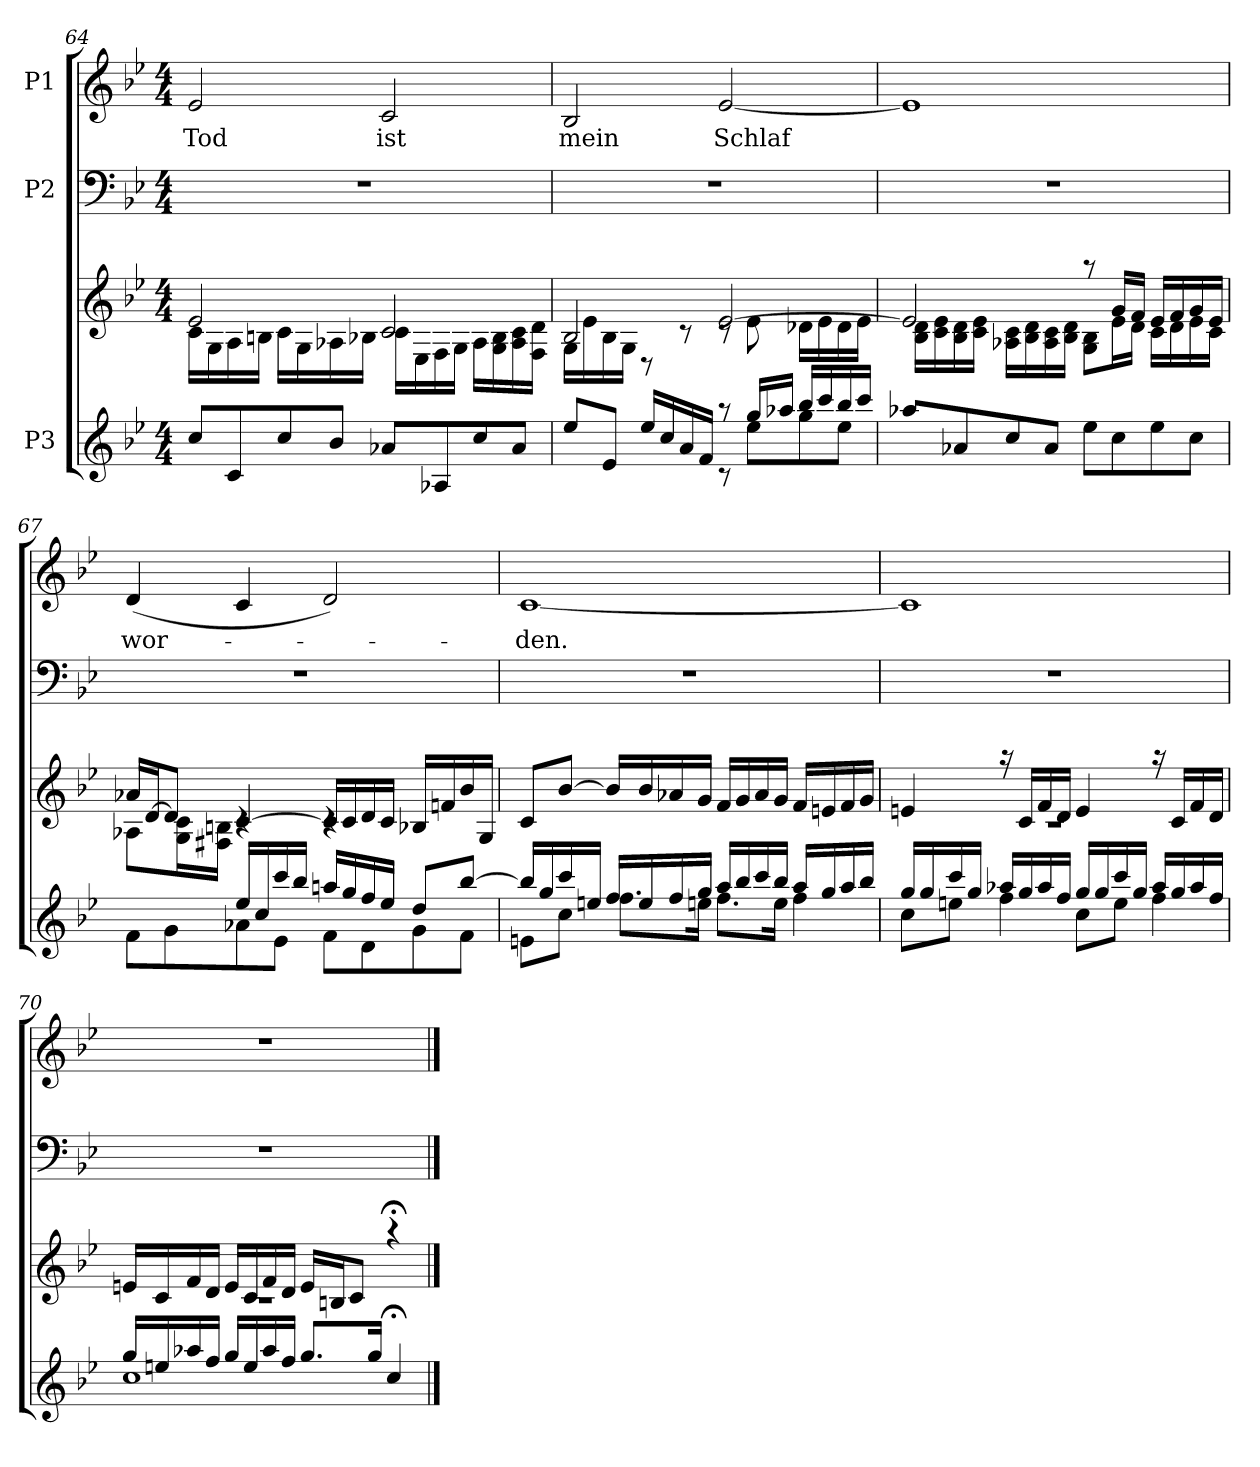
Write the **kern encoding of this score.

**kern	**kern	**kern	**kern	**text
*part3	*part3	*part2	*part1	*part1
*staff4	*staff3	*staff2	*staff1	*staff1
*I"P3	*	*I"P2	*I"P1	*
*clefG2	*clefG2	*clefF4	*clefG2	*
*k[b-e-]	*k[b-e-]	*k[b-e-]	*k[b-e-]	*
*B-:	*B-:	*B-:	*B-:	*
*M4/4	*M4/4	*M4/4	*M4/4	*
=64	=64	=64	=64	=64
*^	*^	*	*	*
!	!	!	!	!	!	!LO:LY:b
1ryy	8cc/L	2e-/	16c\LL	1r	2e-/	Tod
.	.	.	16G\	.	.	.
.	8c/	.	16A\	.	.	.
.	.	.	16Bn\JJ	.	.	.
.	8cc/	.	16c\LL	.	.	.
.	.	.	16G\	.	.	.
.	8b-/J	.	16A-X\	.	.	.
.	.	.	16B-X\JJ	.	.	.
!	!	!	!	!	!	!LO:LY:b
.	8a-X/L	2c/	16c\LL	.	2c/	ist
.	.	.	16E-\	.	.	.
.	8A-X/	.	16F\	.	.	.
.	.	.	16G\JJ	.	.	.
.	8cc/	.	16A-\LL	.	.	.
.	.	.	16G\ 16B-\	.	.	.
.	8a-/J	.	16A-\ 16c\	.	.	.
.	.	.	16F\ 16d\JJ	.	.	.
=65	=65	=65	=65	=65	=65	=65
!	!	!	!	!	!	!LO:LY:b
4ryy	8ee-/L	2B-/	16G\LL	1r	2B-/	mein
.	.	.	16e-\	.	.	.
.	8e-/J	.	16B-\	.	.	.
.	.	.	16G\JJ	.	.	.
16ee-/LL	4ryy	.	8r	.	.	.
16cc/	.	.	.	.	.	.
16a/	.	.	8rc	.	.	.
16f/JJ	.	.	.	.	.	.
!	!	!	!	!	!	!LO:LY:b
8raa	8rc	[>2e-/	8rc	.	[<2e-/	Schlaf
16gg/LL	8ee-\L	.	8e-\	.	.	.
16aa-X/JJ	.	.	.	.	.	.
16bb-/LL	8gg\	.	16d-X\LL	.	.	.
16ccc/	.	.	16e-\	.	.	.
16bb-/	8ee-\J	.	16d-\	.	.	.
16ccc/JJ	.	.	16e-\JJ	.	.	.
!!LO:LB:g=z
=66	=66	=66	=66	=66	=66	=66
1ryy	8aa-X/L	2e-/]	16B-\ 16d\LL	1r	1e-]	.
.	.	.	16c\ 16e-\	.	.	.
.	8a-X/	.	16B-\ 16d\	.	.	.
.	.	.	16c\ 16e-\JJ	.	.	.
.	8cc/	.	16A-X\ 16c\LL	.	.	.
.	.	.	16B-\ 16d\	.	.	.
.	8a-/J	.	16A-\ 16c\	.	.	.
.	.	.	16B-\ 16d\JJ	.	.	.
.	8ee-\L	8raa	8G\ 8B-\L	.	.	.
.	8cc\	16g/LL	16e-\L	.	.	.
.	.	16f/JJ	16d\JJ	.	.	.
.	8ee-\	16e-/LL	16c\LL	.	.	.
.	.	16f/	16d\	.	.	.
.	8cc\J	16g/	16e-\	.	.	.
.	.	16e-/JJ	16c\JJ	.	.	.
=67	=67	=67	=67	=67	=67	=67
!	!	!	!	!	!	!LO:LY:b
4ryy	8f\L	16a-X/LL	8A-X\L	1r	(<4d/	wor-
.	.	[>16d/J	.	.	.	.
.	8g\	8d/J]	16G\ 16c\L	.	.	.
.	.	.	16F#X\ 16Bn\JJ	.	.	.
16ee-/LL	8a-X\	[>4c/	4rc	.	4c/	.
16cc/	.	.	.	.	.	.
16ccc/	8e-\J	.	.	.	.	.
16bb-/JJ	.	.	.	.	.	.
16aani/LL	8f\L	16c/LL]	4rc	.	2d/)	.
16gg/	.	16c/	.	.	.	.
16ff/	8d\	16d/	.	.	.	.
16ee-/JJ	.	16c/JJ	.	.	.	.
8dd/L	8g\	16B-X/LL	4ryy	.	.	.
.	.	16fni/	.	.	.	.
[>8bb-/J	8f\J	16b-/	.	.	.	.
.	.	16G/JJ	.	.	.	.
!!LO:PB:g=z
=68	=68	=68	=68	=68	=68	=68
!	!	!	!	!	!	!LO:LY:b
16bb-/LL]	8en\L	8c/L	1ryy	1r	[<1c	-den.
16gg/	.	.	.	.	.	.
16ccc/	8cc\J	[>8b-/J	.	.	.	.
16een/JJ	.	.	.	.	.	.
16ff/LL	8.ff\L	16b-/LL]	.	.	.	.
16ee/	.	16b-/	.	.	.	.
16ff/	.	16a-X/	.	.	.	.
16gg/JJ	16eeni\Jk	16g/JJ	.	.	.	.
16aa/LL	8.ff\L	16f/LL	.	.	.	.
16bb-/	.	16g/	.	.	.	.
16ccc/	.	16a-/	.	.	.	.
16bb-/JJ	16ee\Jk	16g/JJ	.	.	.	.
16aa/LL	4ff\	16f/LL	.	.	.	.
16gg/	.	16en/	.	.	.	.
16aa/	.	16f/	.	.	.	.
16bb-/JJ	.	16g/JJ	.	.	.	.
=69	=69	=69	=69	=69	=69	=69
16gg/LL	8cc\L	4en/	1rc	1r	1c]	.
16gg/	.	.	.	.	.	.
16ccc/	8een\J	.	.	.	.	.
16gg/JJ	.	.	.	.	.	.
16aa-X/LL	4ff\	16raa	.	.	.	.
16gg/	.	16c/LL	.	.	.	.
16aa-/	.	16f/	.	.	.	.
16ff/JJ	.	16d/JJ	.	.	.	.
16gg/LL	8cc\L	4e/	.	.	.	.
16gg/	.	.	.	.	.	.
16ccc/	8ee\J	.	.	.	.	.
16gg/JJ	.	.	.	.	.	.
16aa-/LL	4ff\	16raa	.	.	.	.
16gg/	.	16c/LL	.	.	.	.
16aa-/	.	16f/	.	.	.	.
16ff/JJ	.	16d/JJ	.	.	.	.
!!LO:LB:g=z
=70	=70	=70	=70	=70	=70	=70
16gg/LL	1cc	16en/LL	1rc	1r	1r	.
16een/	.	16c/	.	.	.	.
16aa-X/	.	16f/	.	.	.	.
16ff/JJ	.	16d/JJ	.	.	.	.
16gg/LL	.	16e/LL	.	.	.	.
16ee/	.	16c/	.	.	.	.
16aa-/	.	16f/	.	.	.	.
16ff/JJ	.	16d/JJ	.	.	.	.
8.gg/L	.	16e/LL	.	.	.	.
.	.	16Bn/J	.	.	.	.
.	.	8c/J	.	.	.	.
16gg/Jk	.	.	.	.	.	.
4cc;</	.	4r;aa	.	.	.	.
*v	*v	*	*	*	*	*
*	*v	*v	*	*	*
==	==	==	==	==
*-	*-	*-	*-	*-
